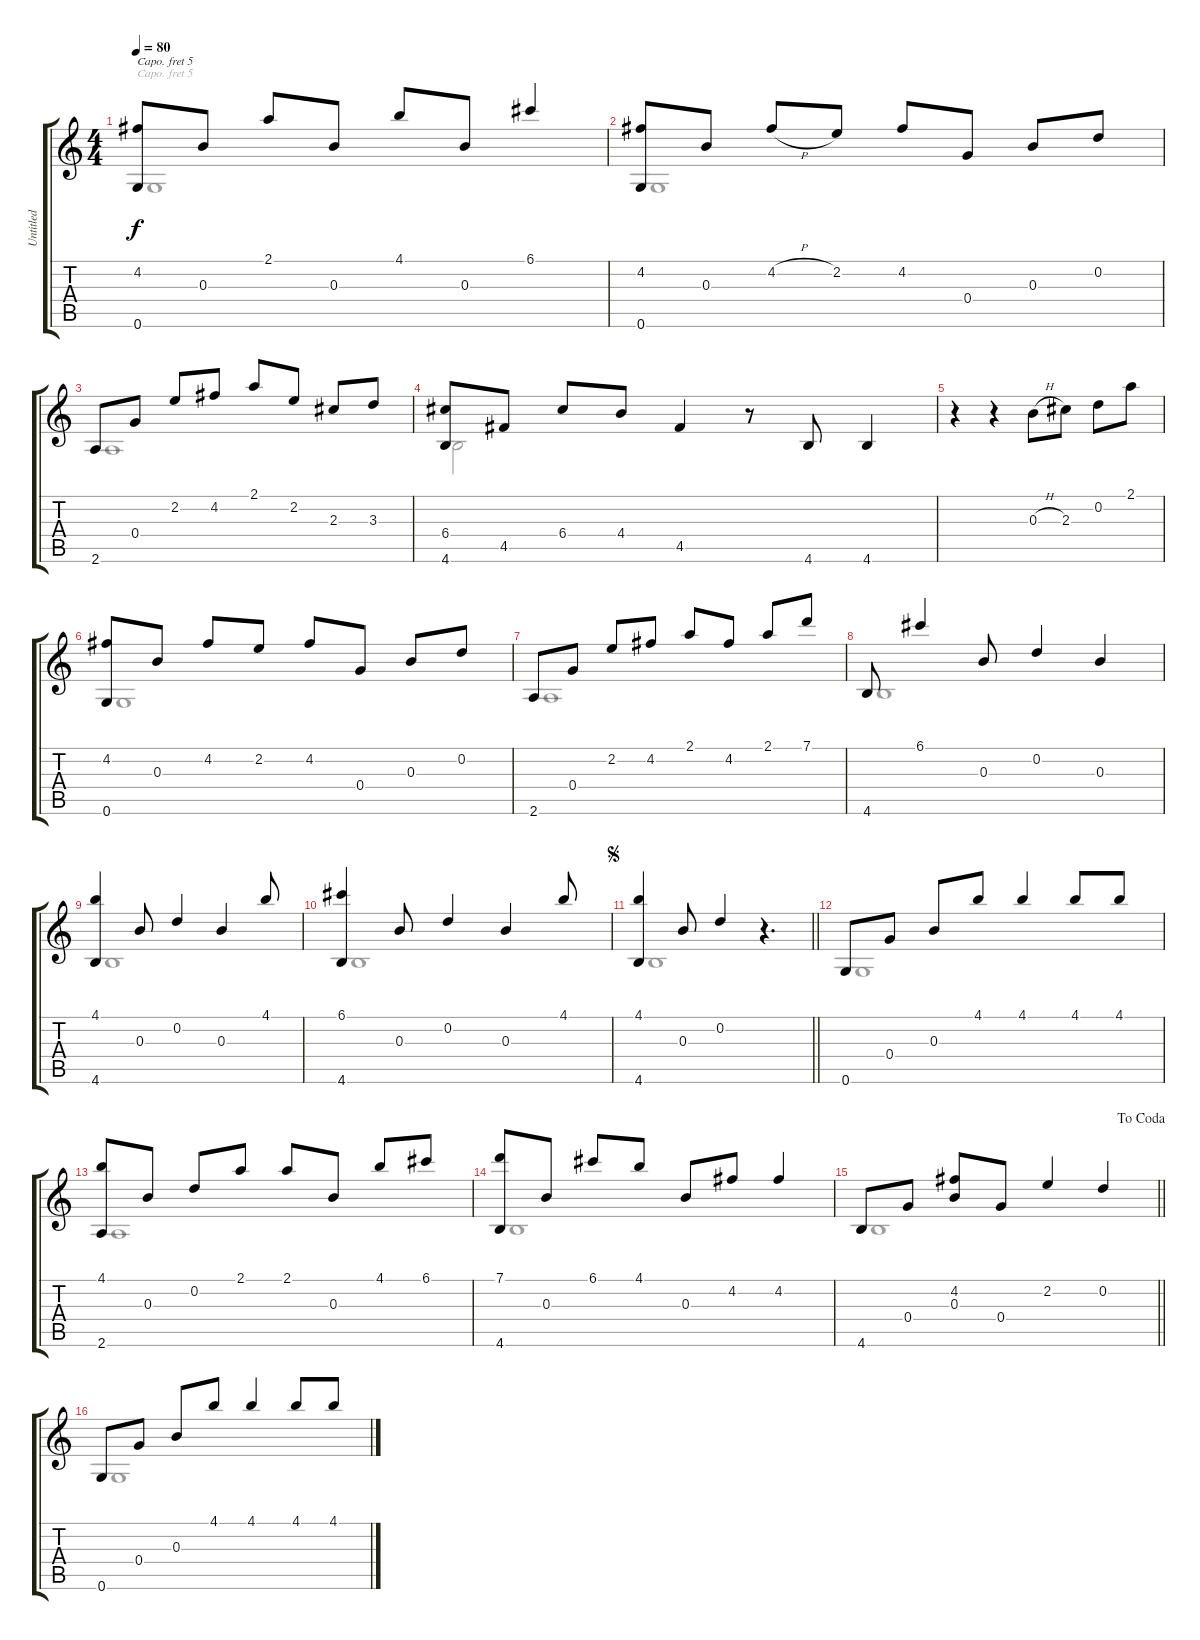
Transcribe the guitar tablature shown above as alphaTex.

\track ("Untitled" "Untitled") {instrument acousticguitarnylon}
\staff {score tabs}
\capo 5
\tuning (D4 A3 Gb3 D3 A2 D2) {hide}
\voice
\ts (4 4)
\tempo 80
\clef g2
\ks c
(4.2 0.6).8{dy f} 0.3.8 2.1.8 0.3.8 4.1.8 0.3.8 6.1.4 |
(4.2 0.6).8 0.3.8 4.2{h}.8 2.2.8 4.2.8 0.4.8 0.3.8 0.2.8 |
2.6.8 0.4.8 2.2.8 4.2.8 2.1.8 2.2.8 2.3.8 3.3.8 |
(6.4 4.6).8 4.5.8 6.4.8 4.4.8 4.5.4 r.8 4.6.8 4.6.4 |
r.4 r.4 0.3{h}.8 2.3.8 0.2.8 2.1.8 |
(4.2 0.6).8 0.3.8 4.2.8 2.2.8 4.2.8 0.4.8 0.3.8 0.2.8 |
2.6.8 0.4.8 2.2.8 4.2.8 2.1.8 4.2.8 2.1.8 7.1.8 |
4.6.8 6.1.4 0.3.8 0.2.4 0.3.4 |
(4.1 4.6).4 0.3.8 0.2.4 0.3.4 4.1.8 |
(6.1 4.6).4 0.3.8 0.2.4 0.3.4 4.1.8 |
\jump segno
\barLineRight lightlight
(4.1 4.6).4 0.3.8 0.2.4 r.4{d} |
0.6.8 0.4.8 0.3.8 4.1.8 4.1.4 4.1.8 4.1.8 |
(4.1 2.6).8 0.3.8 0.2.8 2.1.8 2.1.8 0.3.8 4.1.8 6.1.8 |
(7.1 4.6).8 0.3.8 6.1.8 4.1.8 0.3.8 4.2.8 4.2.4 |
\jump dacoda
\barLineRight lightlight
4.6.8 0.4.8 (4.2 0.3).8 0.4.8 2.2.4 0.2.4 |
0.6.8 0.4.8 0.3.8 4.1.8 4.1.4 4.1.8 4.1.8
\voice
\clef g2
\ottava regular
\simile none
\ks c
0.6.1{dy f} |
0.6.1 |
2.6.1 |
4.6.2 |
|
0.6.1 |
2.6.1 |
4.6.1 |
4.6.1 |
4.6.1 |
\barLineRight lightlight
4.6.1 |
0.6.1 |
2.6.1 |
4.6.1 |
\barLineRight lightlight
4.6.1 |
0.6.1
